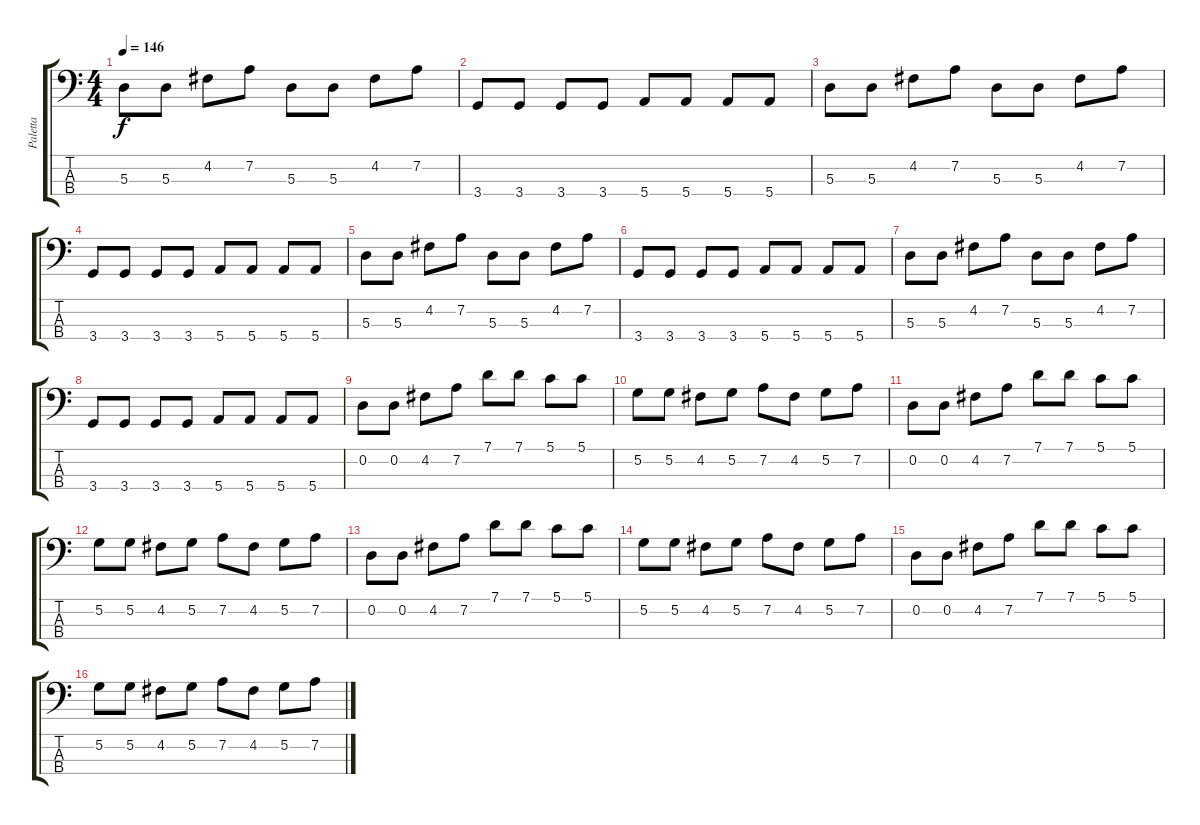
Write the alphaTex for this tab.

\track ("Paletta" "Paletta") {instrument electricbassfinger}
\staff {score tabs}
\tuning (G2 D2 A1 E1) {hide}
\ts (4 4)
\tempo 146
\clef f4
\ks c
5.3.8{dy f instrument electricbassfinger} 5.3.8 4.2.8 7.2.8 5.3.8 5.3.8 4.2.8 7.2.8 |
3.4.8 3.4.8 3.4.8 3.4.8 5.4.8 5.4.8 5.4.8 5.4.8 |
5.3.8 5.3.8 4.2.8 7.2.8 5.3.8 5.3.8 4.2.8 7.2.8 |
3.4.8 3.4.8 3.4.8 3.4.8 5.4.8 5.4.8 5.4.8 5.4.8 |
5.3.8 5.3.8 4.2.8 7.2.8 5.3.8 5.3.8 4.2.8 7.2.8 |
3.4.8 3.4.8 3.4.8 3.4.8 5.4.8 5.4.8 5.4.8 5.4.8 |
5.3.8 5.3.8 4.2.8 7.2.8 5.3.8 5.3.8 4.2.8 7.2.8 |
3.4.8 3.4.8 3.4.8 3.4.8 5.4.8 5.4.8 5.4.8 5.4.8 |
0.2.8{volume 10} 0.2.8 4.2.8 7.2.8 7.1.8 7.1.8 5.1.8 5.1.8 |
5.2.8 5.2.8 4.2.8 5.2.8 7.2.8 4.2.8 5.2.8 7.2.8 |
0.2.8 0.2.8 4.2.8 7.2.8 7.1.8 7.1.8 5.1.8 5.1.8 |
5.2.8 5.2.8 4.2.8 5.2.8 7.2.8 4.2.8 5.2.8 7.2.8 |
0.2.8 0.2.8 4.2.8 7.2.8 7.1.8 7.1.8 5.1.8 5.1.8 |
5.2.8 5.2.8 4.2.8 5.2.8 7.2.8 4.2.8 5.2.8 7.2.8 |
0.2.8 0.2.8 4.2.8 7.2.8 7.1.8 7.1.8 5.1.8 5.1.8 |
5.2.8 5.2.8 4.2.8 5.2.8 7.2.8 4.2.8 5.2.8 7.2.8
